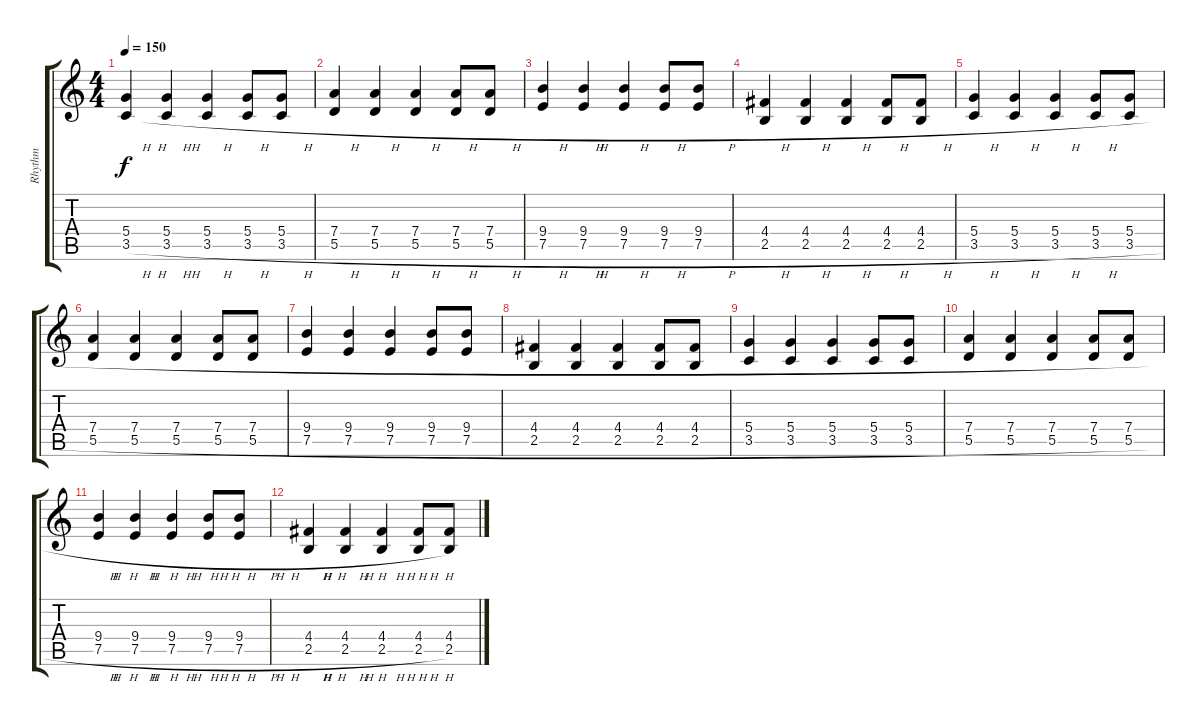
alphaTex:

\track ("Rhythm" "Rhythm") {instrument electricguitarclean}
\staff {score tabs}
\tuning (E4 B3 G3 D3 A2 E2) {hide}
\ts (4 4)
\tempo 150
\clef g2
\ks c
(5.4 3.5{h}).4{dy f} (5.4 3.5{h}).4 (5.4 3.5{h}).4 (5.4 3.5{h}).8 (5.4 3.5{h}).8 |
(7.4 5.5{h}).4 (7.4 5.5{h}).4 (7.4 5.5{h}).4 (7.4 5.5{h}).8 (7.4 5.5{h}).8 |
(9.4 7.5{h}).4 (9.4 7.5{h}).4 (9.4 7.5{h}).4 (9.4 7.5{h}).8 (9.4 7.5{h}).8 |
(4.4 2.5{h}).4 (4.4 2.5{h}).4 (4.4 2.5{h}).4 (4.4 2.5{h}).8 (4.4 2.5{h}).8 |
(5.4 3.5{h}).4 (5.4 3.5{h}).4 (5.4 3.5{h}).4 (5.4 3.5{h}).8 (5.4 3.5{h}).8 |
(7.4 5.5{h}).4 (7.4 5.5{h}).4 (7.4 5.5{h}).4 (7.4 5.5{h}).8 (7.4 5.5{h}).8 |
(9.4 7.5{h}).4 (9.4 7.5{h}).4 (9.4 7.5{h}).4 (9.4 7.5{h}).8 (9.4 7.5{h}).8 |
(4.4 2.5{h}).4 (4.4 2.5{h}).4 (4.4 2.5{h}).4 (4.4 2.5{h}).8 (4.4 2.5{h}).8 |
(5.4 3.5{h}).4 (5.4 3.5{h}).4 (5.4 3.5{h}).4 (5.4 3.5{h}).8 (5.4 3.5{h}).8 |
(7.4 5.5{h}).4 (7.4 5.5{h}).4 (7.4 5.5{h}).4 (7.4 5.5{h}).8 (7.4 5.5{h}).8 |
(9.4 7.5{h}).4 (9.4 7.5{h}).4 (9.4 7.5{h}).4 (9.4 7.5{h}).8 (9.4 7.5{h}).8 |
(4.4 2.5{h}).4 (4.4 2.5{h}).4 (4.4 2.5{h}).4 (4.4 2.5{h}).8 (4.4 2.5).8
